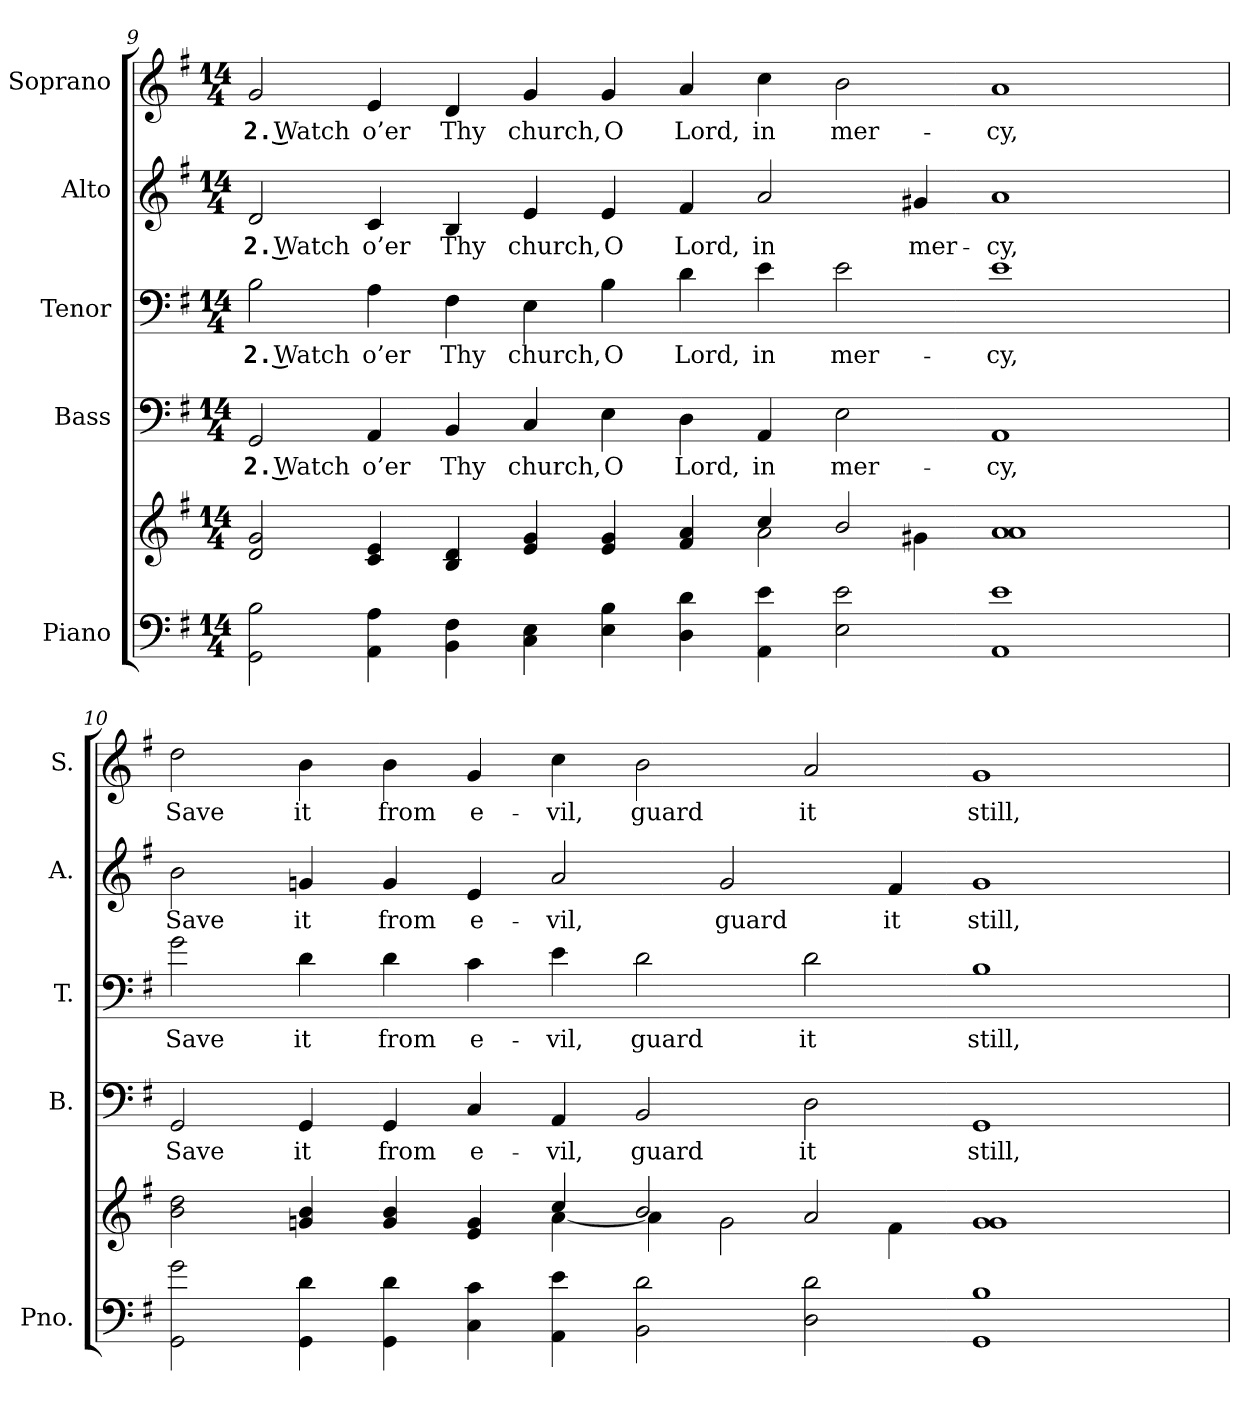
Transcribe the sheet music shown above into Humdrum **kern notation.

**kern	**kern	**kern	**text	**kern	**text	**kern	**text	**kern	**text
*part5	*part5	*part4	*part4	*part3	*part3	*part2	*part2	*part1	*part1
*staff6	*staff5	*staff4	*staff4	*staff3	*staff3	*staff2	*staff2	*staff1	*staff1
*I"Piano	*	*I"Bass	*	*I"Tenor	*	*I"Alto	*	*I"Soprano	*
*I'Pno.	*	*I'B.	*	*I'T.	*	*I'A.	*	*I'S.	*
!!LO:PB:g=z
*clefF4	*clefG2	*clefF4	*	*clefF4	*	*clefG2	*	*clefG2	*
*k[f#]	*k[f#]	*k[f#]	*	*k[f#]	*	*k[f#]	*	*k[f#]	*
*G:	*G:	*G:	*	*G:	*	*G:	*	*G:	*
*M14/4	*M14/4	*M14/4	*	*M14/4	*	*M14/4	*	*M14/4	*
=9	=9	=9	=9	=9	=9	=9	=9	=9	=9
*	*^	*	*	*	*	*	*	*	*
!	!	!	!	!LO:LY:b:color=#000000	!	!	!	!	!	!
!	!	!	!	!	!	!LO:LY:b:color=#000000	!	!	!	!
!	!	!	!	!	!	!	!	!LO:LY:b:color=#000000	!	!
!	!	!	!	!	!	!	!	!	!	!LO:LY:b:color=#000000
2GGi\ 2Bi	2di/ 2gi	1ryy	2GGi/	2. Watch	2Bi\	2. Watch	2di/	2. Watch	2gi/	2. Watch
!	!	!	!	!LO:LY:b:color=#000000	!	!	!	!	!	!
!	!	!	!	!	!	!LO:LY:b:color=#000000	!	!	!	!
!	!	!	!	!	!	!	!	!LO:LY:b:color=#000000	!	!
!	!	!	!	!	!	!	!	!	!	!LO:LY:b:color=#000000
4AAi\ 4Ai	4ci/ 4ei	.	4AAi/	o’er	4Ai\	o’er	4ci/	o’er	4ei/	o’er
!	!	!	!	!LO:LY:b:color=#000000	!	!	!	!	!	!
!	!	!	!	!	!	!LO:LY:b:color=#000000	!	!	!	!
!	!	!	!	!	!	!	!	!LO:LY:b:color=#000000	!	!
!	!	!	!	!	!	!	!	!	!	!LO:LY:b:color=#000000
4BBi\ 4F#i	4Bi/ 4di	.	4BBi/	Thy	4F#i\	Thy	4Bi/	Thy	4di/	Thy
!	!	!	!	!LO:LY:b:color=#000000	!	!	!	!	!	!
!	!	!	!	!	!	!LO:LY:b:color=#000000	!	!	!	!
!	!	!	!	!	!	!	!	!LO:LY:b:color=#000000	!	!
!	!	!	!	!	!	!	!	!	!	!LO:LY:b:color=#000000
4Ci\ 4Ei	4ei/ 4gi	2ryy	4Ci/	church,	4Ei\	church,	4ei/	church,	4gi/	church,
!	!	!	!	!LO:LY:b:color=#000000	!	!	!	!	!	!
!	!	!	!	!	!	!LO:LY:b:color=#000000	!	!	!	!
!	!	!	!	!	!	!	!	!LO:LY:b:color=#000000	!	!
!	!	!	!	!	!	!	!	!	!	!LO:LY:b:color=#000000
4Ei\ 4Bi	4ei/ 4gi	.	4Ei\	O	4Bi\	O	4ei/	O	4gi/	O
!	!	!	!	!LO:LY:b:color=#000000	!	!	!	!	!	!
!	!	!	!	!	!	!LO:LY:b:color=#000000	!	!	!	!
!	!	!	!	!	!	!	!	!LO:LY:b:color=#000000	!	!
!	!	!	!	!	!	!	!	!	!	!LO:LY:b:color=#000000
4Di\ 4di	4f#i/ 4ai	4ryy	4Di\	Lord,	4di\	Lord,	4f#i/	Lord,	4ai/	Lord,
!	!	!	!	!LO:LY:b:color=#000000	!	!	!	!	!	!
!	!	!	!	!	!	!LO:LY:b:color=#000000	!	!	!	!
!	!	!	!	!	!	!	!	!LO:LY:b:color=#000000	!	!
!	!	!	!	!	!	!	!	!	!	!LO:LY:b:color=#000000
4AAi\ 4ei	4cci/	2ai\	4AAi/	in	4ei\	in	2ai/	in	4cci\	in
!	!	!	!	!LO:LY:b:color=#000000	!	!	!	!	!	!
!	!	!	!	!	!	!LO:LY:b:color=#000000	!	!	!	!
!	!	!	!	!	!	!	!	!	!	!LO:LY:b:color=#000000
2Ei\ 2ei	2bi/	.	2Ei\	mer-	2ei\	mer-	.	.	2bi\	mer-
!	!	!	!	!	!	!	!	!LO:LY:b:color=#000000	!	!
.	.	4g#Xi\	.	.	.	.	4g#Xi/	mer-	.	.
!	!	!	!	!LO:LY:b:color=#000000	!	!	!	!	!	!
!	!	!	!	!	!	!LO:LY:b:color=#000000	!	!	!	!
!	!	!	!	!	!	!	!	!LO:LY:b:color=#000000	!	!
!	!	!	!	!	!	!	!	!	!	!LO:LY:b:color=#000000
1AAi 1ei	1ai 1ai	2ryy	1AAi	-cy,	1ei	-cy,	1ai	-cy,	1ai	-cy,
.	.	2ryy	.	.	.	.	.	.	.	.
!!LO:PB:g=z
=10	=10	=10	=10	=10	=10	=10	=10	=10	=10	=10
!	!	!	!	!LO:LY:b:color=#000000	!	!	!	!	!	!
!	!	!	!	!	!	!LO:LY:b:color=#000000	!	!	!	!
!	!	!	!	!	!	!	!	!LO:LY:b:color=#000000	!	!
!	!	!	!	!	!	!	!	!	!	!LO:LY:b:color=#000000
2GGi\ 2gi	2bi\ 2ddi	2ryy	2GGi/	Save	2gi\	Save	2bi\	Save	2ddi\	Save
!	!	!	!	!LO:LY:b:color=#000000	!	!	!	!	!	!
!	!	!	!	!	!	!LO:LY:b:color=#000000	!	!	!	!
!	!	!	!	!	!	!	!	!LO:LY:b:color=#000000	!	!
!	!	!	!	!	!	!	!	!	!	!LO:LY:b:color=#000000
4GGi\ 4di	4gni/ 4bi	2ryy	4GGi/	it	4di\	it	4gni/	it	4bi\	it
!	!	!	!	!LO:LY:b:color=#000000	!	!	!	!	!	!
!	!	!	!	!	!	!LO:LY:b:color=#000000	!	!	!	!
!	!	!	!	!	!	!	!	!LO:LY:b:color=#000000	!	!
!	!	!	!	!	!	!	!	!	!	!LO:LY:b:color=#000000
4GGi\ 4di	4gi/ 4bi	.	4GGi/	from	4di\	from	4gi/	from	4bi\	from
!	!	!	!	!LO:LY:b:color=#000000	!	!	!	!	!	!
!	!	!	!	!	!	!LO:LY:b:color=#000000	!	!	!	!
!	!	!	!	!	!	!	!	!LO:LY:b:color=#000000	!	!
!	!	!	!	!	!	!	!	!	!	!LO:LY:b:color=#000000
4Ci\ 4ci	4ei/ 4gi	4ryy	4Ci/	e-	4ci\	e-	4ei/	e-	4gi/	e-
!	!	!	!	!LO:LY:b:color=#000000	!	!	!	!	!	!
!	!	!	!	!	!	!LO:LY:b:color=#000000	!	!	!	!
!	!	!	!	!	!	!	!	!LO:LY:b:color=#000000	!	!
!	!	!	!	!	!	!	!	!	!	!LO:LY:b:color=#000000
4AAi\ 4ei	4cci/	[<4ai\	4AAi/	-vil,	4ei\	-vil,	2ai/	-vil,	4cci\	-vil,
!	!	!	!	!LO:LY:b:color=#000000	!	!	!	!	!	!
!	!	!	!	!	!	!LO:LY:b:color=#000000	!	!	!	!
!	!	!	!	!	!	!	!	!	!	!LO:LY:b:color=#000000
2BBi\ 2di	2bi/	4ai\]	2BBi/	guard	2di\	guard	.	.	2bi\	guard
!	!	!	!	!	!	!	!	!LO:LY:b:color=#000000	!	!
.	.	2gi\	.	.	.	.	2gi/	guard	.	.
!	!	!	!	!LO:LY:b:color=#000000	!	!	!	!	!	!
!	!	!	!	!	!	!LO:LY:b:color=#000000	!	!	!	!
!	!	!	!	!	!	!	!	!	!	!LO:LY:b:color=#000000
2Di\ 2di	2ai/	.	2Di\	it	2di\	it	.	.	2ai/	it
!	!	!	!	!	!	!	!	!LO:LY:b:color=#000000	!	!
.	.	4f#i\	.	.	.	.	4f#i/	it	.	.
!	!	!	!	!LO:LY:b:color=#000000	!	!	!	!	!	!
!	!	!	!	!	!	!LO:LY:b:color=#000000	!	!	!	!
!	!	!	!	!	!	!	!	!LO:LY:b:color=#000000	!	!
!	!	!	!	!	!	!	!	!	!	!LO:LY:b:color=#000000
1GGi 1Bi	1gi 1gi	2ryy	1GGi	still,	1Bi	still,	1gi	still,	1gi	still,
.	.	2ryy	.	.	.	.	.	.	.	.
*	*v	*v	*	*	*	*	*	*	*	*
=	=	=	=	=	=	=	=	=	=
*-	*-	*-	*-	*-	*-	*-	*-	*-	*-
